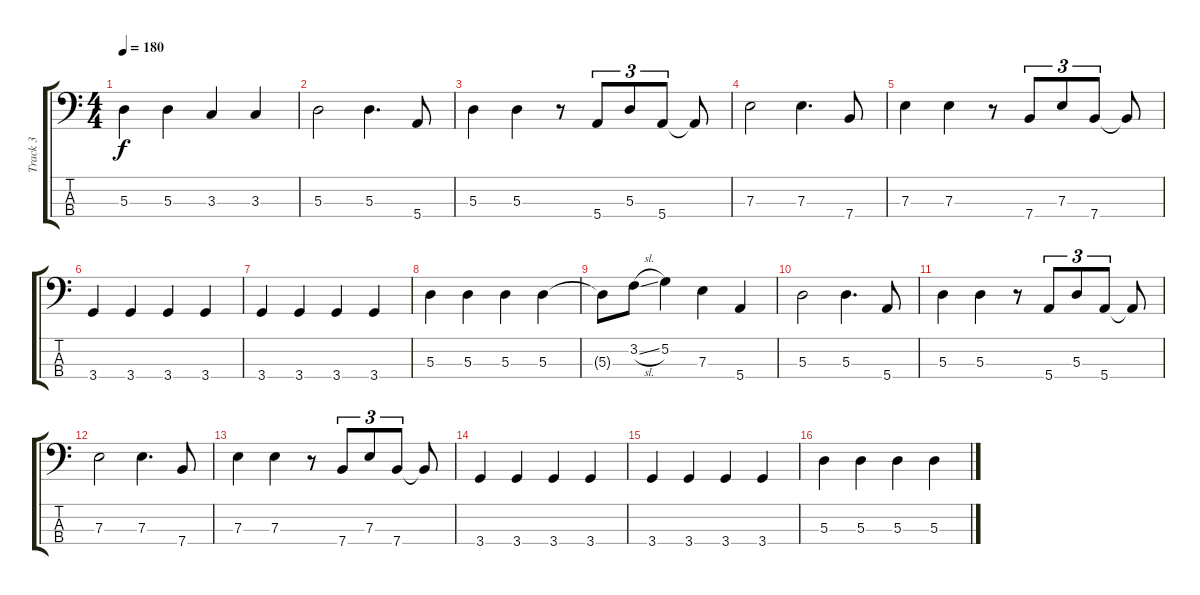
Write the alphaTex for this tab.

\track ("Track 3" "Track 3") {instrument electricbasspick}
\staff {score tabs}
\tuning (G2 D2 A1 E1) {hide}
\ts (4 4)
\tempo 180
\clef f4
\ks c
5.3.4{dy f} 5.3.4 3.3.4 3.3.4 |
5.3.2 5.3.4{d} 5.4.8 |
5.3.4 5.3.4 r.8 5.4.8{tu (3 2)} 5.3.8{tu (3 2)} 5.4.8{tu (3 2)} 5.4{t}.8 |
7.3.2 7.3.4{d} 7.4.8 |
7.3.4 7.3.4 r.8 7.4.8{tu (3 2)} 7.3.8{tu (3 2)} 7.4.8{tu (3 2)} 7.4{t}.8 |
3.4.4 3.4.4 3.4.4 3.4.4 |
3.4.4 3.4.4 3.4.4 3.4.4 |
5.3.4 5.3.4 5.3.4 5.3.4 |
5.3{t}.8 3.2{sl}.8 5.2.4 7.3.4 5.4.4 |
5.3.2 5.3.4{d} 5.4.8 |
5.3.4 5.3.4 r.8 5.4.8{tu (3 2)} 5.3.8{tu (3 2)} 5.4.8{tu (3 2)} 5.4{t}.8 |
7.3.2 7.3.4{d} 7.4.8 |
7.3.4 7.3.4 r.8 7.4.8{tu (3 2)} 7.3.8{tu (3 2)} 7.4.8{tu (3 2)} 7.4{t}.8 |
3.4.4 3.4.4 3.4.4 3.4.4 |
3.4.4 3.4.4 3.4.4 3.4.4 |
5.3.4 5.3.4 5.3.4 5.3.4
